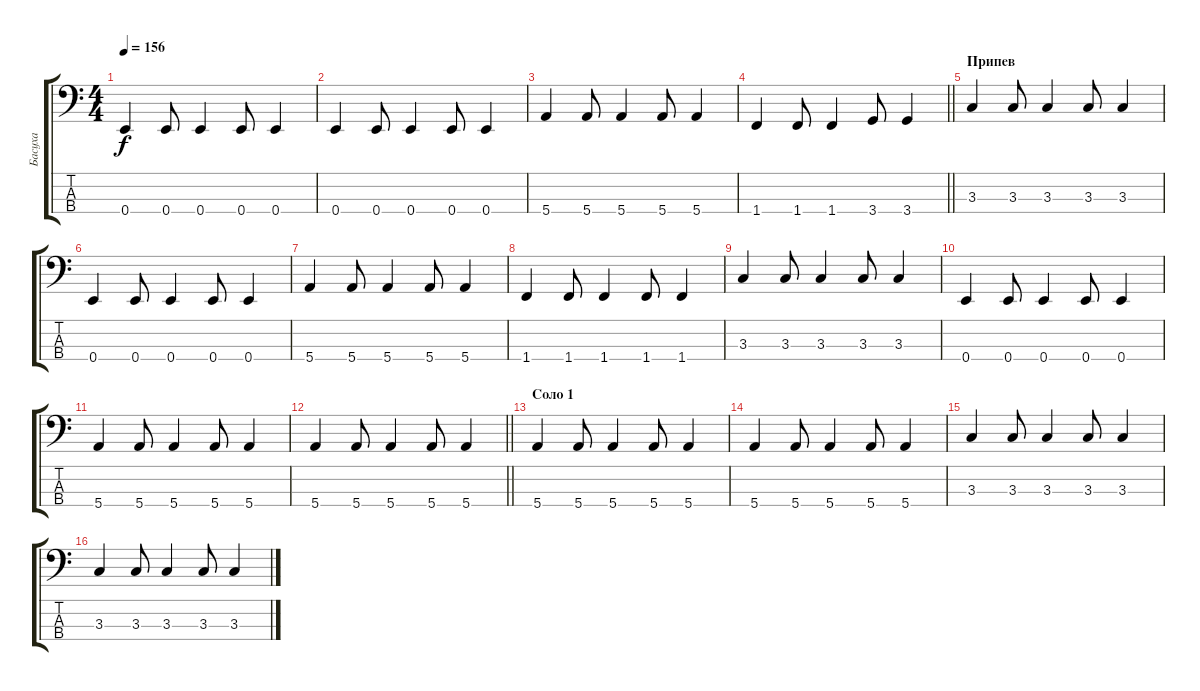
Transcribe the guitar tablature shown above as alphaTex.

\track ("Басуха" "Басуха") {instrument electricbassfinger}
\staff {score tabs}
\tuning (G2 D2 A1 E1) {hide}
\ts (4 4)
\tempo 156
\clef f4
\ks c
0.4.4{dy f} 0.4.8 0.4.4 0.4.8 0.4.4 |
0.4.4 0.4.8 0.4.4 0.4.8 0.4.4 |
5.4.4 5.4.8 5.4.4 5.4.8 5.4.4 |
\barLineRight lightlight
1.4.4 1.4.8 1.4.4 3.4.8 3.4.4 |
\section ("" "Припев")
3.3.4 3.3.8 3.3.4 3.3.8 3.3.4 |
0.4.4 0.4.8 0.4.4 0.4.8 0.4.4 |
5.4.4 5.4.8 5.4.4 5.4.8 5.4.4 |
1.4.4 1.4.8 1.4.4 1.4.8 1.4.4 |
3.3.4 3.3.8 3.3.4 3.3.8 3.3.4 |
0.4.4 0.4.8 0.4.4 0.4.8 0.4.4 |
5.4.4 5.4.8 5.4.4 5.4.8 5.4.4 |
\barLineRight lightlight
5.4.4 5.4.8 5.4.4 5.4.8 5.4.4 |
\section ("" "Соло 1")
5.4.4 5.4.8 5.4.4 5.4.8 5.4.4 |
5.4.4 5.4.8 5.4.4 5.4.8 5.4.4 |
3.3.4 3.3.8 3.3.4 3.3.8 3.3.4 |
3.3.4 3.3.8 3.3.4 3.3.8 3.3.4
